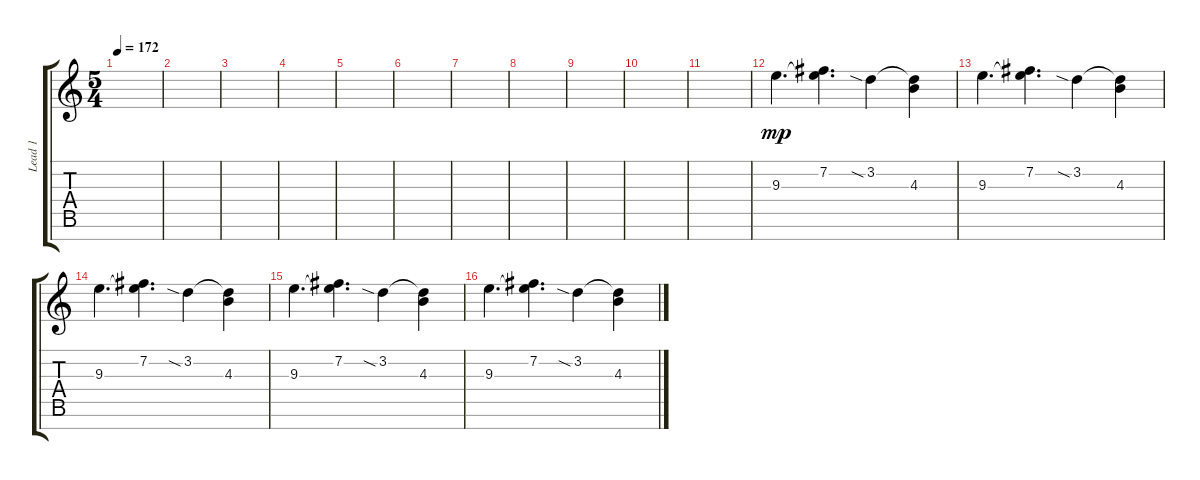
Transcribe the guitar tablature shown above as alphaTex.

\track ("Lead 1" "Lead 1") {instrument distortionguitar}
\staff {score tabs}
\tuning (E4 B3 G3 D3 A2 E2 B1) {hide}
\ts (5 4)
\tempo 172
\clef g2
\ks c
|
|
|
|
|
|
|
|
|
|
|
9.3.4{d dy mp} (7.2 9.3{t}).4{d} 3.2{sia}.4 (3.2{t} 4.3).4 |
9.3.4{d} (7.2 9.3{t}).4{d} 3.2{sia}.4 (3.2{t} 4.3).4 |
9.3.4{d} (7.2 9.3{t}).4{d} 3.2{sia}.4 (3.2{t} 4.3).4 |
9.3.4{d} (7.2 9.3{t}).4{d} 3.2{sia}.4 (3.2{t} 4.3).4 |
9.3.4{d} (7.2 9.3{t}).4{d} 3.2{sia}.4 (3.2{t} 4.3).4
